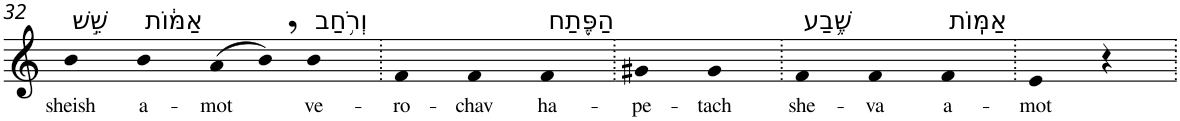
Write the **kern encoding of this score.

**kern	**text
*part1	*part1
*staff1	*staff1
*I"Piano	*
*I'Pno	*
!!LO:PB:g=z
*clefG2	*
*k[]	*
=32	=32
!LO:TX:a:t=שֵׁ֣שׁ	!
!	!LO:LY:b
4b	sheish
!LO:TX:a:t=אַמּ֔וֹת	!
!	!LO:LY:b
4b	a-
!	!LO:LY:b
(>8a	-mot
8b,)	.
!LO:TX:a:t=וְרֹ֥חַב	!
!	!LO:LY:b
4b	ve-
=33.	=33.
!	!LO:LY:b
4f	-ro-
!	!LO:LY:b
4f	-chav
!LO:TX:a:t=הַפֶּ֖תַח	!
!	!LO:LY:b
4f	ha-
=34.	=34.
!	!LO:LY:b
4g#X	-pe-
!	!LO:LY:b
4g#	-tach
=35.	=35.
!LO:TX:a:t=שֶׁ֥בַע	!
!	!LO:LY:b
4f	she-
!	!LO:LY:b
4f	-va
!LO:TX:a:t=אַמּֽוֹת	!
!	!LO:LY:b
4f	a-
=36.	=36.
!	!LO:LY:b
4e	-mot
4r	.
=.	=.
*-	*-
